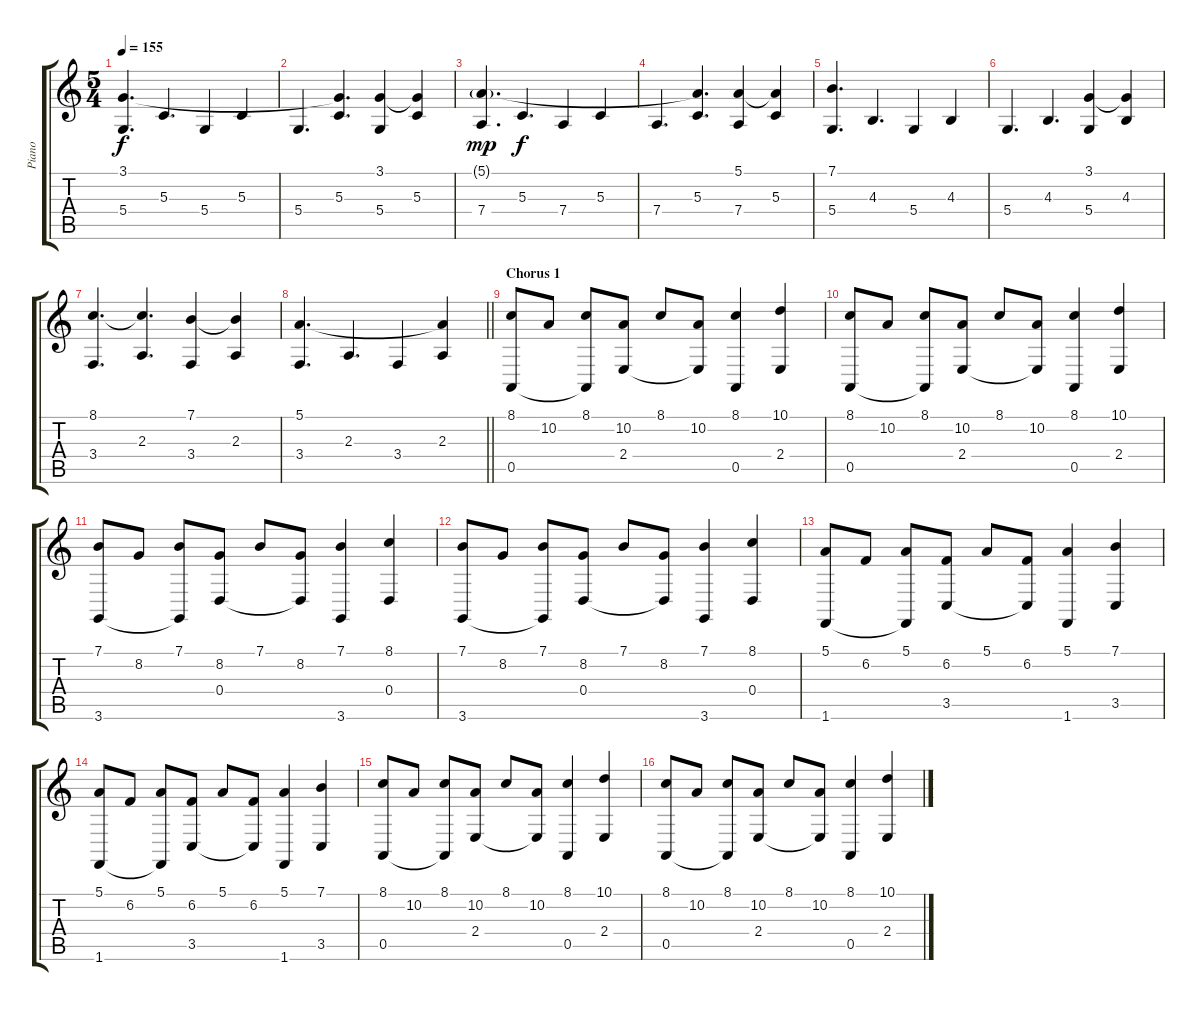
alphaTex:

\track ("Piano" "Piano") {instrument acousticgrandpiano}
\staff {score tabs}
\tuning (E4 B3 G3 D3 A2 E2) {hide}
\ts (5 4)
\tempo 155
\clef g2
\ks c
(3.1 5.4).4{d dy f} 5.3.4{d} 5.4.4 5.3.4 |
5.4.4{d} (3.1{t} 5.3).4{d} (3.1 5.4).4 (3.1{t} 5.3).4 |
(5.1{g} 7.4).4{d dy mp} 5.3.4{d dy f} 7.4.4 5.3.4 |
7.4.4{d} (5.1{t} 5.3).4{d} (5.1 7.4).4 (5.1{t} 5.3).4 |
(7.1 5.4).4{d} 4.3.4{d} 5.4.4 4.3.4 |
5.4.4{d} 4.3.4{d} (3.1 5.4).4 (3.1{t} 4.3).4 |
(8.1 3.4).4{d} (8.1{t} 2.3).4{d} (7.1 3.4).4 (7.1{t} 2.3).4 |
\barLineRight lightlight
(5.1 3.4).4{d} 2.3.4{d} 3.4.4 (5.1{t} 2.3).4 |
\section ("" "Chorus 1")
(8.1 0.5).8 10.2.8 (8.1 0.5{t}).8 (10.2 2.4).8 8.1.8 (10.2 2.4{t}).8 (8.1 0.5).4 (10.1 2.4).4 |
(8.1 0.5).8 10.2.8 (8.1 0.5{t}).8 (10.2 2.4).8 8.1.8 (10.2 2.4{t}).8 (8.1 0.5).4 (10.1 2.4).4 |
(7.1 3.6).8 8.2.8 (7.1 3.6{t}).8 (8.2 0.4).8 7.1.8 (8.2 0.4{t}).8 (7.1 3.6).4 (8.1 0.4).4 |
(7.1 3.6).8 8.2.8 (7.1 3.6{t}).8 (8.2 0.4).8 7.1.8 (8.2 0.4{t}).8 (7.1 3.6).4 (8.1 0.4).4 |
(5.1 1.6).8 6.2.8 (5.1 1.6{t}).8 (6.2 3.5).8 5.1.8 (6.2 3.5{t}).8 (5.1 1.6).4 (7.1 3.5).4 |
(5.1 1.6).8 6.2.8 (5.1 1.6{t}).8 (6.2 3.5).8 5.1.8 (6.2 3.5{t}).8 (5.1 1.6).4 (7.1 3.5).4 |
(8.1 0.5).8 10.2.8 (8.1 0.5{t}).8 (10.2 2.4).8 8.1.8 (10.2 2.4{t}).8 (8.1 0.5).4 (10.1 2.4).4 |
(8.1 0.5).8 10.2.8 (8.1 0.5{t}).8 (10.2 2.4).8 8.1.8 (10.2 2.4{t}).8 (8.1 0.5).4 (10.1 2.4).4
